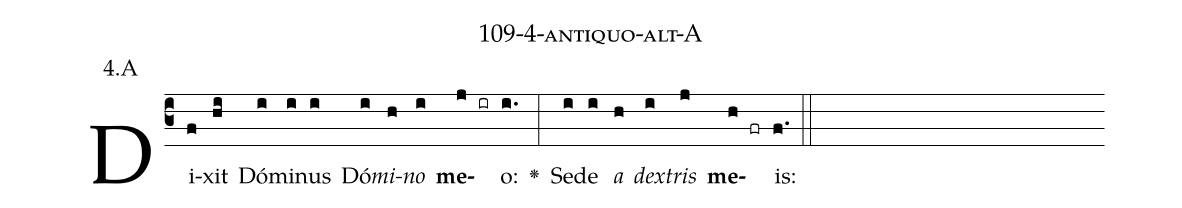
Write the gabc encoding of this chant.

name: 109-4-antiquo-alt-A;
annotation: 4.A;
%%
(c3)Di(f)xit(hi) Dó(i)mi(i)nus(i) Dó(i)<i>mi</i>(h)<i>no</i>(i) <b>me</b>(j ir)o:(i.) <v>\greheightstar</v>(:) Se(i)de(i) <i>a</i>(h) <i>dex</i>(i)<i>tris</i>(j) <b>me</b>(h fr)is:(f.) (::)


%E(i) u(h) o(i) u(j) a(h) e.(f.) (::)
